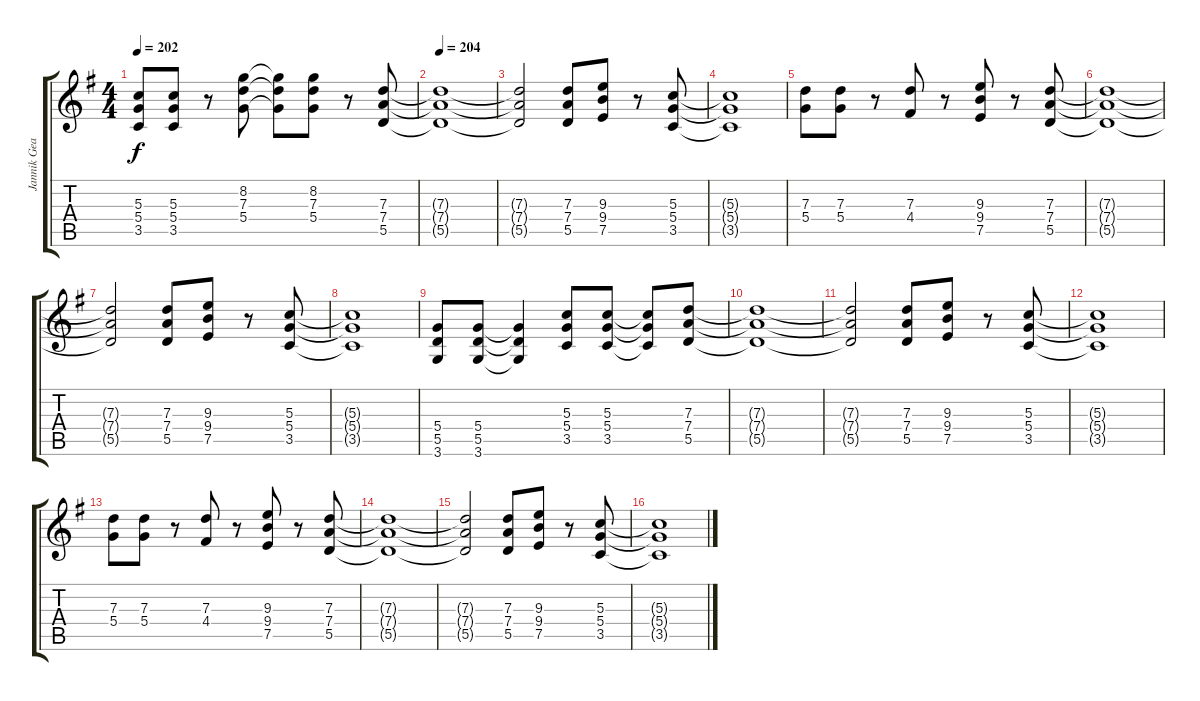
\track ("Jannik Gears (Guitar)" "Jannik Gea") {instrument distortionguitar}
\staff {score tabs}
\tuning (E4 B3 G3 D3 A2 E2) {hide}
\ts (4 4)
\tempo 202
\clef g2
\ks eminor
(5.3{t} 5.4{t} 3.5{t}).8{dy f} (5.3 5.4 3.5).8 r.8 (8.2 7.3 5.4).8 (8.2{t} 7.3{t} 5.4{t}).8 (8.2 7.3 5.4).8 r.8 (7.3 7.4 5.5).8 |
\tempo 204
(7.3{t} 7.4{t} 5.5{t}).1 |
(7.3{t} 7.4{t} 5.5{t}).2 (7.3 7.4 5.5).8 (9.3 9.4 7.5).8 r.8 (5.3 5.4 3.5).8 |
(5.3{t} 5.4{t} 3.5{t}).1 |
(7.3 5.4).8 (7.3 5.4).8 r.8 (7.3 4.4).8 r.8 (9.3 9.4 7.5).8 r.8 (7.3 7.4 5.5).8 |
(7.3{t} 7.4{t} 5.5{t}).1 |
(7.3{t} 7.4{t} 5.5{t}).2 (7.3 7.4 5.5).8 (9.3 9.4 7.5).8 r.8 (5.3 5.4 3.5).8 |
(5.3{t} 5.4{t} 3.5{t}).1 |
(5.4 5.5 3.6).8 (5.4 5.5 3.6).8 (5.4{t} 5.5{t} 3.6{t}).4 (5.3 5.4 3.5).8 (5.3 5.4 3.5).8 (5.3{t} 5.4{t} 3.5{t}).8 (7.3 7.4 5.5).8 |
(7.3{t} 7.4{t} 5.5{t}).1 |
(7.3{t} 7.4{t} 5.5{t}).2 (7.3 7.4 5.5).8 (9.3 9.4 7.5).8 r.8 (5.3 5.4 3.5).8 |
(5.3{t} 5.4{t} 3.5{t}).1 |
(7.3 5.4).8 (7.3 5.4).8 r.8 (7.3 4.4).8 r.8 (9.3 9.4 7.5).8 r.8 (7.3 7.4 5.5).8 |
(7.3{t} 7.4{t} 5.5{t}).1 |
(7.3{t} 7.4{t} 5.5{t}).2 (7.3 7.4 5.5).8 (9.3 9.4 7.5).8 r.8 (5.3 5.4 3.5).8 |
(5.3{t} 5.4{t} 3.5{t}).1
